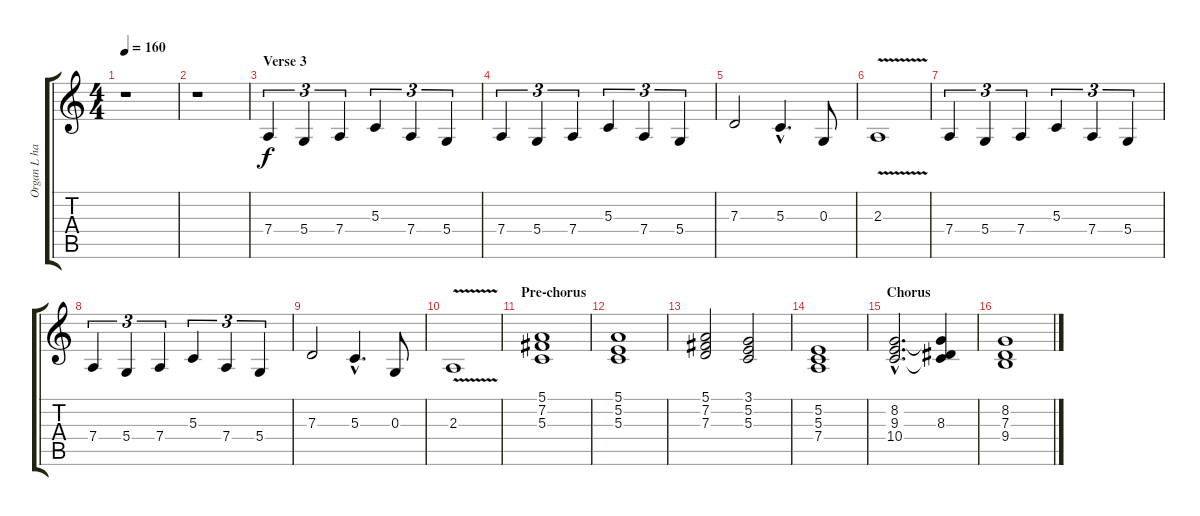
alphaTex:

\track ("Organ L hand" "Organ L ha") {instrument rockorgan}
\staff {score tabs}
\tuning (E4 B3 G3 D3 A2 E2) {hide}
\ts (4 4)
\tempo 160
\clef g2
\ks c
r.1{dy f} |
r.1 |
\section ("" "Verse 3")
7.4.4{tu (3 2)} 5.4.4{tu (3 2)} 7.4.4{tu (3 2)} 5.3.4{tu (3 2)} 7.4.4{tu (3 2)} 5.4.4{tu (3 2)} |
7.4.4{tu (3 2)} 5.4.4{tu (3 2)} 7.4.4{tu (3 2)} 5.3.4{tu (3 2)} 7.4.4{tu (3 2)} 5.4.4{tu (3 2)} |
7.3.2 5.3{hac}.4{d} 0.3.8 |
2.3{v}.1 |
7.4.4{tu (3 2)} 5.4.4{tu (3 2)} 7.4.4{tu (3 2)} 5.3.4{tu (3 2)} 7.4.4{tu (3 2)} 5.4.4{tu (3 2)} |
7.4.4{tu (3 2)} 5.4.4{tu (3 2)} 7.4.4{tu (3 2)} 5.3.4{tu (3 2)} 7.4.4{tu (3 2)} 5.4.4{tu (3 2)} |
7.3.2 5.3{hac}.4{d} 0.3.8 |
2.3{v}.1 |
\section ("" "Pre-chorus")
(5.1 7.2 5.3).1 |
(5.1 5.2 5.3).1 |
(5.1 7.2 7.3).2 (3.1 5.2 5.3).2 |
(5.2 5.3 7.4).1 |
\section ("" "Chorus")
(8.2{hac} 9.3{hac} 10.4{hac}).2{d} (8.2{t} 8.3 10.4{t}).4 |
(8.2 7.3 9.4).1
